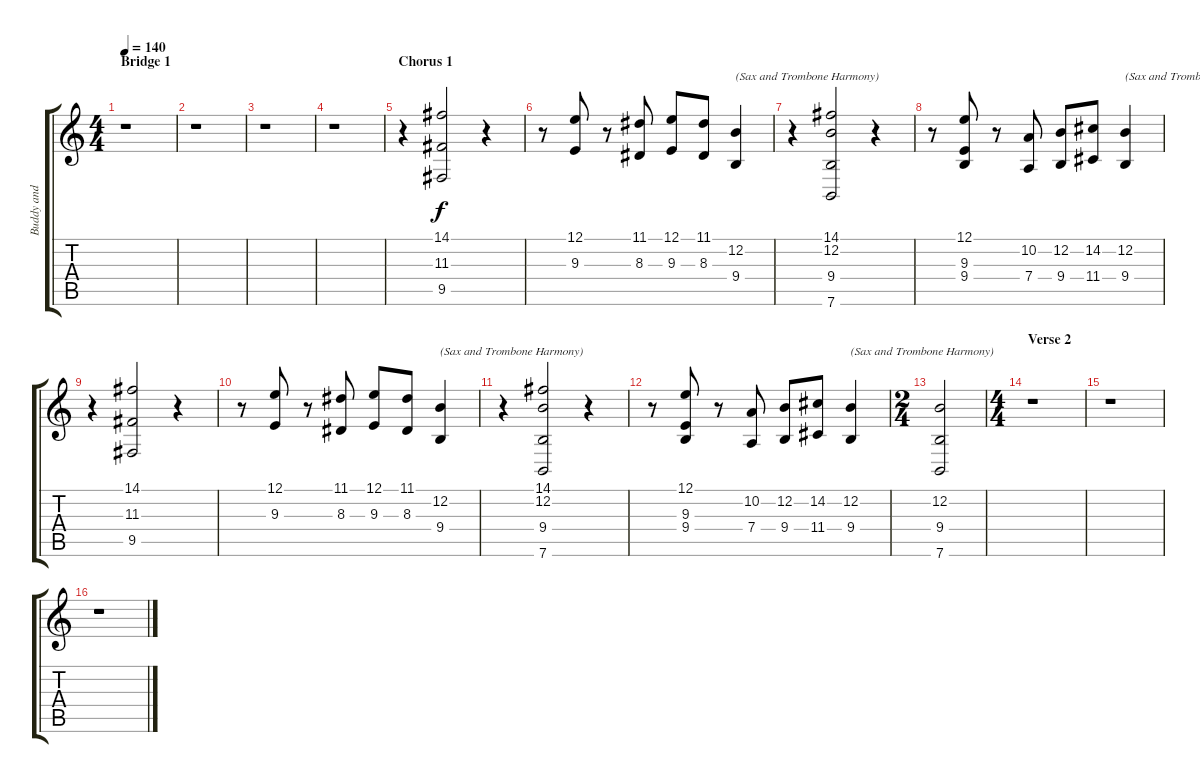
\track ("Buddy and JR (Trombone and Sax)" "Buddy and ") {instrument trumpet}
\staff {score tabs}
\tuning (E4 B3 G3 D3 A2 E2) {hide}
\ts (4 4)
\section ("" "Bridge 1")
\tempo 140
\clef g2
\ks c
r.1{dy f} |
r.1 |
r.1 |
r.1 |
\section ("" "Chorus 1")
r.4 (14.1 11.3 9.5).2 r.4 |
r.8 (12.1 9.3).8 r.8 (11.1 8.3).8 (12.1 9.3).8 (11.1 8.3).8 (12.2 9.4).4{txt "(Sax and Trombone Harmony)"} |
r.4 (14.1 12.2 9.4 7.6).2 r.4 |
r.8 (12.1 9.3 9.4).8 r.8 (10.2 7.4).8 (12.2 9.4).8 (14.2 11.4).8 (12.2 9.4).4{txt "(Sax and Trombone Harmony)"} |
r.4 (14.1 11.3 9.5).2 r.4 |
r.8 (12.1 9.3).8 r.8 (11.1 8.3).8 (12.1 9.3).8 (11.1 8.3).8 (12.2 9.4).4{txt "(Sax and Trombone Harmony)"} |
r.4 (14.1 12.2 9.4 7.6).2 r.4 |
r.8 (12.1 9.3 9.4).8 r.8 (10.2 7.4).8 (12.2 9.4).8 (14.2 11.4).8 (12.2 9.4).4{txt "(Sax and Trombone Harmony)"} |
\ts (2 4)
(12.2 9.4 7.6).2 |
\ts (4 4)
\section ("" "Verse 2")
r.1 |
r.1 |
r.1
